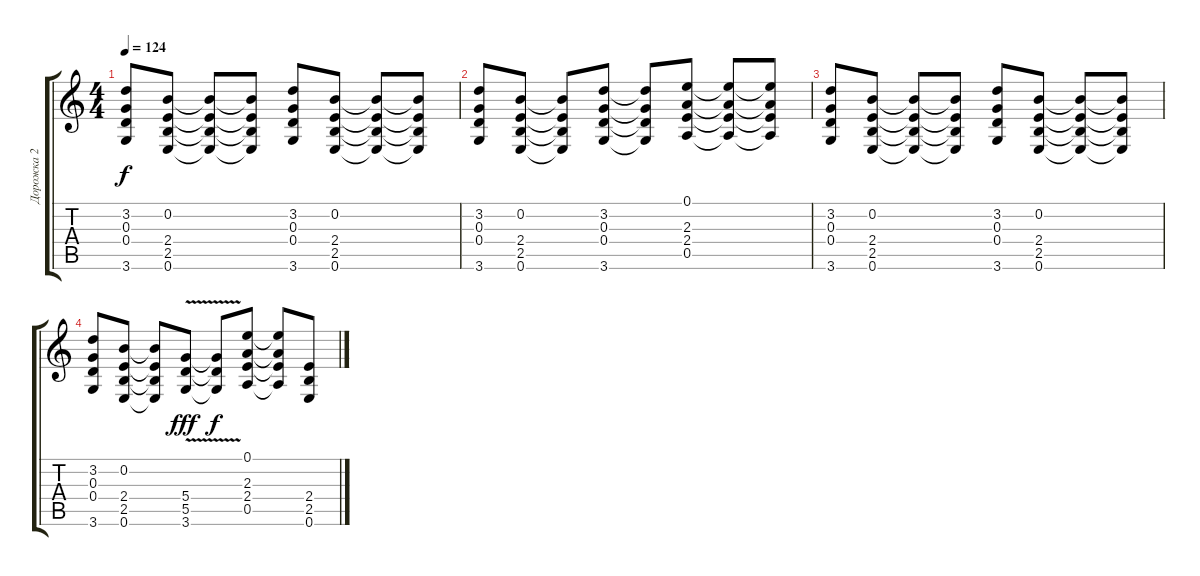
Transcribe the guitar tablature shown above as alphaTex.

\track ("Дорожка 2" "Дорожка 2") {instrument overdrivenguitar}
\staff {score tabs}
\tuning (E4 B3 G3 D3 A2 E2) {hide}
\ts (4 4)
\tempo 124
\clef g2
\ks c
(3.2 0.3 0.4 3.6).8{dy f} (0.2 2.4 2.5 0.6).8 (0.2{t} 2.4{t} 2.5{t} 0.6{t}).8 (0.2{t} 2.4{t} 2.5{t} 0.6{t}).8 (3.2 0.3 0.4 3.6).8 (0.2 2.4 2.5 0.6).8 (0.2{t} 2.4{t} 2.5{t} 0.6{t}).8 (0.2{t} 2.4{t} 2.5{t} 0.6{t}).8 |
(3.2 0.3 0.4 3.6).8 (0.2 2.4 2.5 0.6).8 (0.2{t} 2.4{t} 2.5{t} 0.6{t}).8 (3.2 0.3 0.4 3.6).8 (3.2{t} 0.3{t} 0.4{t} 3.6{t}).8 (0.1 2.3 2.4 0.5).8 (0.1{t} 2.3{t} 2.4{t} 0.5{t}).8 (0.1{t} 2.3{t} 2.4{t} 0.5{t}).8 |
(3.2 0.3 0.4 3.6).8 (0.2 2.4 2.5 0.6).8 (0.2{t} 2.4{t} 2.5{t} 0.6{t}).8 (0.2{t} 2.4{t} 2.5{t} 0.6{t}).8 (3.2 0.3 0.4 3.6).8 (0.2 2.4 2.5 0.6).8 (0.2{t} 2.4{t} 2.5{t} 0.6{t}).8 (0.2{t} 2.4{t} 2.5{t} 0.6{t}).8 |
(3.2 0.3 0.4 3.6).8 (0.2 2.4 2.5 0.6).8 (0.2{t} 2.4{t} 2.5{t} 0.6{t}).8 (5.4{v} 5.5{v} 3.6{v}).8{dy fff} (5.4{t} 5.5{t} 3.6{t}).8{dy f} (0.1 2.3 2.4 0.5).8 (0.1{t} 2.3{t} 2.4{t} 0.5{t}).8 (2.4 2.5 0.6).8
